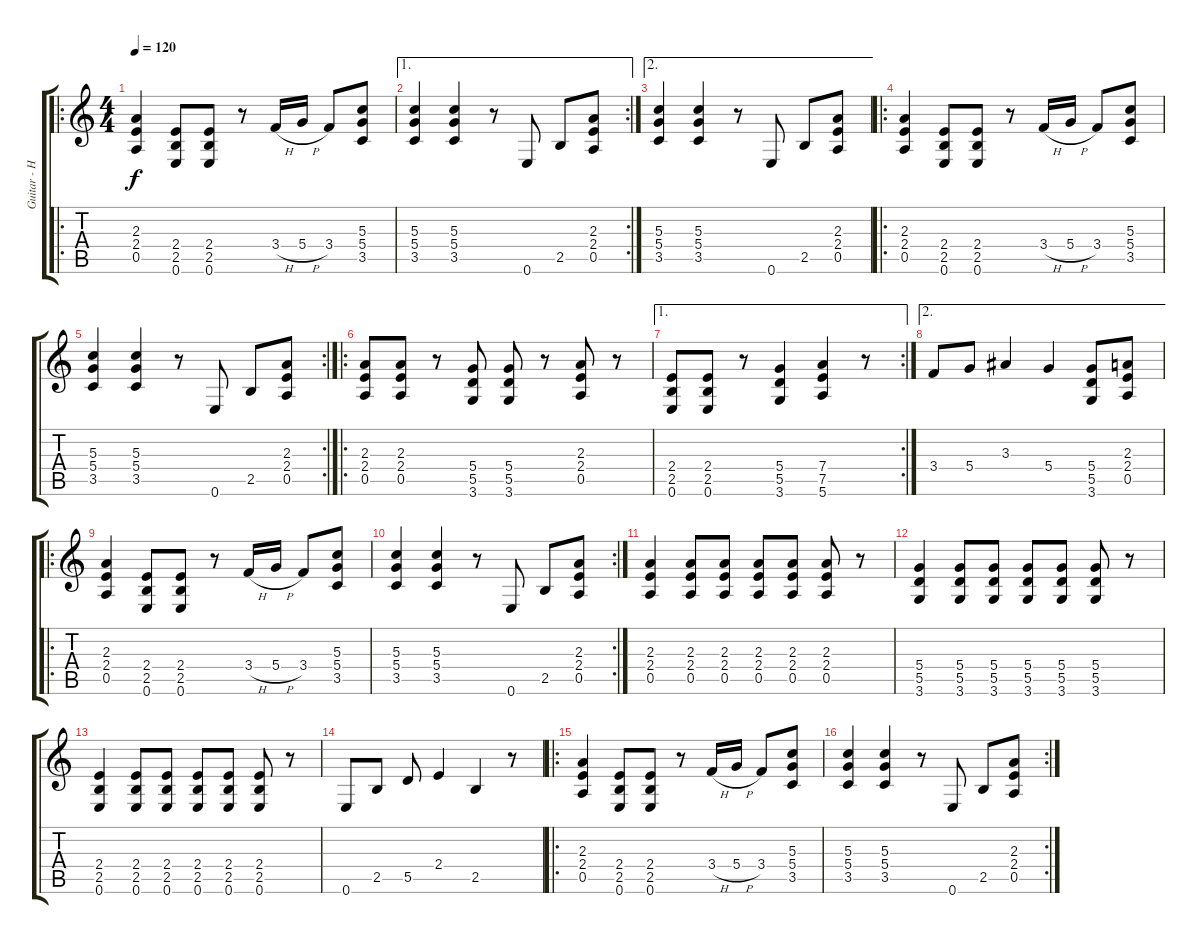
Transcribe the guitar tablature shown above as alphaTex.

\track ("Guitar - Heavy" "Guitar - H") {instrument overdrivenguitar}
\staff {score tabs}
\tuning (E4 B3 G3 D3 A2 E2) {hide}
\ro
\ts (4 4)
\tempo 120
\clef g2
\ks c
(2.3 2.4 0.5).4{dy f instrument overdrivenguitar} (2.4 2.5 0.6).8 (2.4 2.5 0.6).8 r.8 3.4{h}.16 5.4{h}.16 3.4.8 (5.3 5.4 3.5).8 |
\ae 1
\rc 2
(5.3 5.4 3.5).4 (5.3 5.4 3.5).4 r.8 0.6.8 2.5.8 (2.3 2.4 0.5).8 |
\ae 2
(5.3 5.4 3.5).4 (5.3 5.4 3.5).4 r.8 0.6.8 2.5.8 (2.3 2.4 0.5).8 |
\ro
(2.3 2.4 0.5).4 (2.4 2.5 0.6).8 (2.4 2.5 0.6).8 r.8 3.4{h}.16 5.4{h}.16 3.4.8 (5.3 5.4 3.5).8 |
\rc 2
(5.3 5.4 3.5).4 (5.3 5.4 3.5).4 r.8 0.6.8 2.5.8 (2.3 2.4 0.5).8 |
\ro
(2.3 2.4 0.5).8 (2.3 2.4 0.5).8 r.8 (5.4 5.5 3.6).8 (5.4 5.5 3.6).8 r.8 (2.3 2.4 0.5).8 r.8 |
\ae 1
\rc 2
(2.4 2.5 0.6).8 (2.4 2.5 0.6).8 r.8 (5.4 5.5 3.6).4 (7.4 7.5 5.6).4 r.8 |
\ae 2
3.4.8 5.4.8 3.3.4 5.4.4 (5.4 5.5 3.6).8 (2.3 2.4 0.5).8 |
\ro
(2.3 2.4 0.5).4 (2.4 2.5 0.6).8 (2.4 2.5 0.6).8 r.8 3.4{h}.16 5.4{h}.16 3.4.8 (5.3 5.4 3.5).8 |
\rc 2
(5.3 5.4 3.5).4 (5.3 5.4 3.5).4 r.8 0.6.8 2.5.8 (2.3 2.4 0.5).8 |
(2.3 2.4 0.5).4 (2.3 2.4 0.5).8 (2.3 2.4 0.5).8 (2.3 2.4 0.5).8 (2.3 2.4 0.5).8 (2.3 2.4 0.5).8 r.8 |
(5.4 5.5 3.6).4 (5.4 5.5 3.6).8 (5.4 5.5 3.6).8 (5.4 5.5 3.6).8 (5.4 5.5 3.6).8 (5.4 5.5 3.6).8 r.8 |
(2.4 2.5 0.6).4 (2.4 2.5 0.6).8 (2.4 2.5 0.6).8 (2.4 2.5 0.6).8 (2.4 2.5 0.6).8 (2.4 2.5 0.6).8 r.8 |
0.6.8 2.5.8 5.5.8 2.4.4 2.5.4 r.8 |
\ro
(2.3 2.4 0.5).4 (2.4 2.5 0.6).8 (2.4 2.5 0.6).8 r.8 3.4{h}.16 5.4{h}.16 3.4.8 (5.3 5.4 3.5).8 |
\rc 2
(5.3 5.4 3.5).4 (5.3 5.4 3.5).4 r.8 0.6.8 2.5.8 (2.3 2.4 0.5).8
